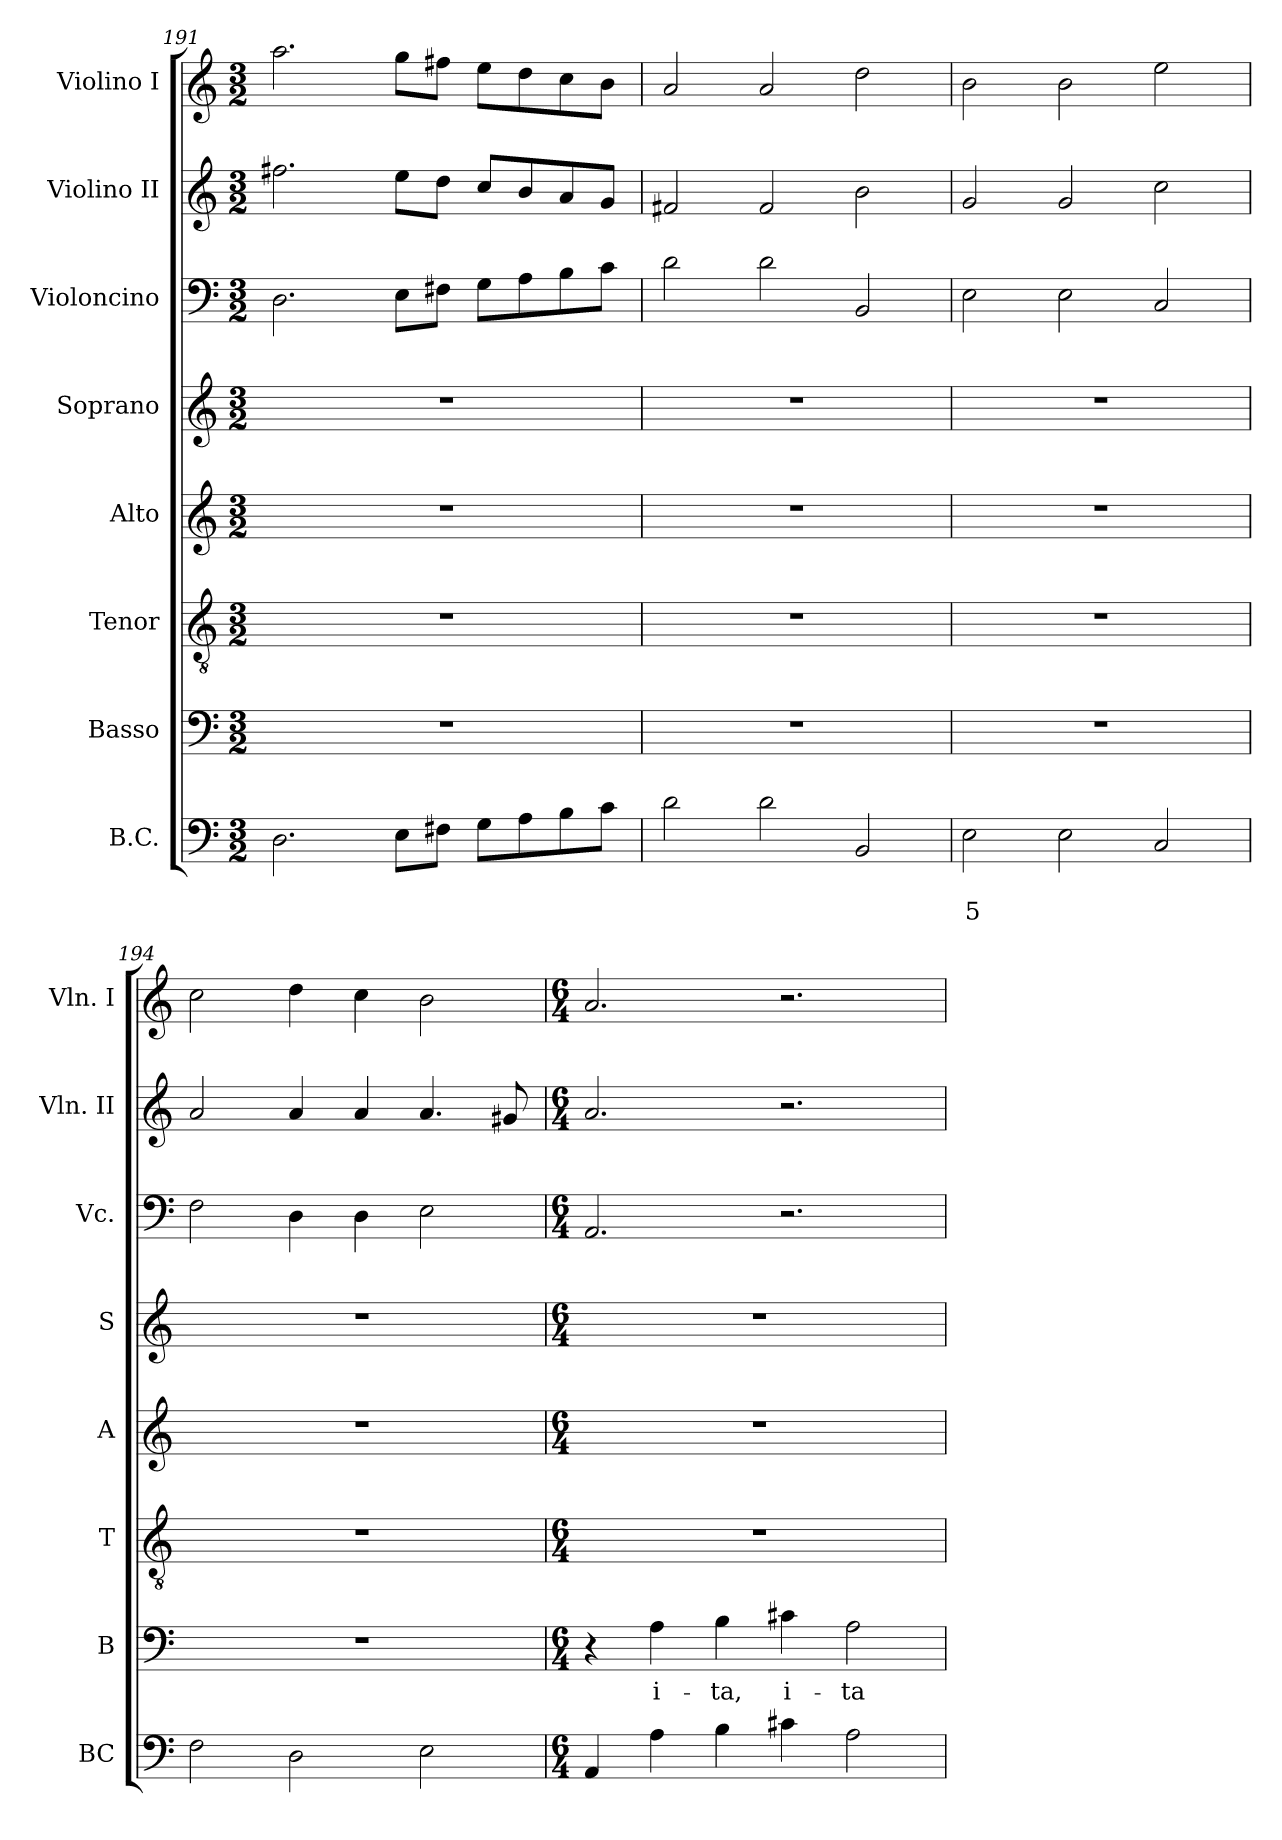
**kern	**text	**text	**kern	**text	**kern	**kern	**kern	**kern	**kern	**kern
*part8	*part8	*part8	*part7	*part7	*part6	*part5	*part4	*part3	*part2	*part1
*staff8	*staff8	*staff8	*staff7	*staff7	*staff6	*staff5	*staff4	*staff3	*staff2	*staff1
*I"B.C.	*	*	*I"Basso	*	*I"Tenor	*I"Alto	*I"Soprano	*I"Violoncino	*I"Violino II	*I"Violino I
*I'BC	*	*	*I'B	*	*I'T	*I'A	*I'S	*I'Vc.	*I'Vln. II	*I'Vln. I
*clefF4	*	*	*clefF4	*	*clefGv2	*clefG2	*clefG2	*clefF4	*clefG2	*clefG2
*k[]	*	*	*k[]	*	*k[]	*k[]	*k[]	*k[]	*k[]	*k[]
*C:	*	*	*C:	*	*C:	*C:	*C:	*C:	*C:	*C:
*M3/2	*	*	*M3/2	*	*M3/2	*M3/2	*M3/2	*M3/2	*M3/2	*M3/2
=191	=191	=191	=191	=191	=191	=191	=191	=191	=191	=191
2.D\	.	.	1.r	.	1.r	1.r	1.r	2.D\	2.ff#X\	2.aa\
8E\L	.	.	.	.	.	.	.	8E\L	8ee\L	8gg\L
8F#X\J	.	.	.	.	.	.	.	8F#X\J	8dd\J	8ff#X\J
8G\L	.	.	.	.	.	.	.	8G\L	8cc/L	8ee\L
8A\	.	.	.	.	.	.	.	8A\	8b/	8dd\
8B\	.	.	.	.	.	.	.	8B\	8a/	8cc\
8c\J	.	.	.	.	.	.	.	8c\J	8g/J	8b\J
=192	=192	=192	=192	=192	=192	=192	=192	=192	=192	=192
2d\	.	.	1.r	.	1.r	1.r	1.r	2d\	2f#X/	2a/
2d\	.	.	.	.	.	.	.	2d\	2f#/	2a/
2BB/	.	.	.	.	.	.	.	2BB/	2b\	2dd\
=193	=193	=193	=193	=193	=193	=193	=193	=193	=193	=193
!	!	!LO:LY:b	!	!	!	!	!	!	!	!
2E\	.	5	1.r	.	1.r	1.r	1.r	2E\	2g/	2b\
2E\	.	.	.	.	.	.	.	2E\	2g/	2b\
2C/	.	.	.	.	.	.	.	2C/	2cc\	2ee\
=194	=194	=194	=194	=194	=194	=194	=194	=194	=194	=194
2F\	.	.	1.r	.	1.r	1.r	1.r	2F\	2a/	2cc\
2D\	.	.	.	.	.	.	.	4D\	4a/	4dd\
.	.	.	.	.	.	.	.	4D\	4a/	4cc\
2E\	.	.	.	.	.	.	.	2E\	4.a/	2b\
.	.	.	.	.	.	.	.	.	8g#X/	.
!!LO:PB:g=z
=195	=195	=195	=195	=195	=195	=195	=195	=195	=195	=195
*M6/4	*	*	*M6/4	*	*M6/4	*M6/4	*M6/4	*M6/4	*M6/4	*M6/4
4AA/	.	.	4r	.	1.r	1.r	1.r	2.AA/	2.a/	2.a/
!	!	!	!	!LO:LY:b	!	!	!	!	!	!
4A\	.	.	4A\	i-	.	.	.	.	.	.
!	!	!	!	!LO:LY:b	!	!	!	!	!	!
4B\	.	.	4B\	-ta,	.	.	.	.	.	.
!	!	!	!	!LO:LY:b	!	!	!	!	!	!
4c#X\	.	.	4c#X\	i-	.	.	.	2.r	2.r	2.r
!	!	!	!	!LO:LY:b	!	!	!	!	!	!
2A\	.	.	2A\	-ta	.	.	.	.	.	.
=	=	=	=	=	=	=	=	=	=	=
*-	*-	*-	*-	*-	*-	*-	*-	*-	*-	*-
